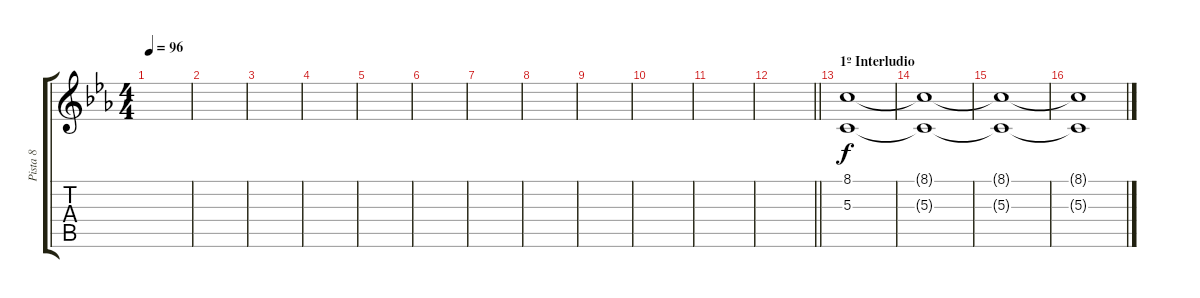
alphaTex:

\track ("Pista 8" "Pista 8") {instrument stringensemble1}
\staff {score tabs}
\tuning (E4 B3 G3 D3 A2 E2) {hide}
\ts (4 4)
\tempo 96
\clef g2
\ks eb
|
|
|
|
|
|
|
|
|
|
|
\barLineRight lightlight
|
\section ("" "1º Interludio ")
(8.1 5.3).1 |
(8.1{t} 5.3{t}).1 |
(8.1{t} 5.3{t}).1 |
(8.1{t} 5.3{t}).1
